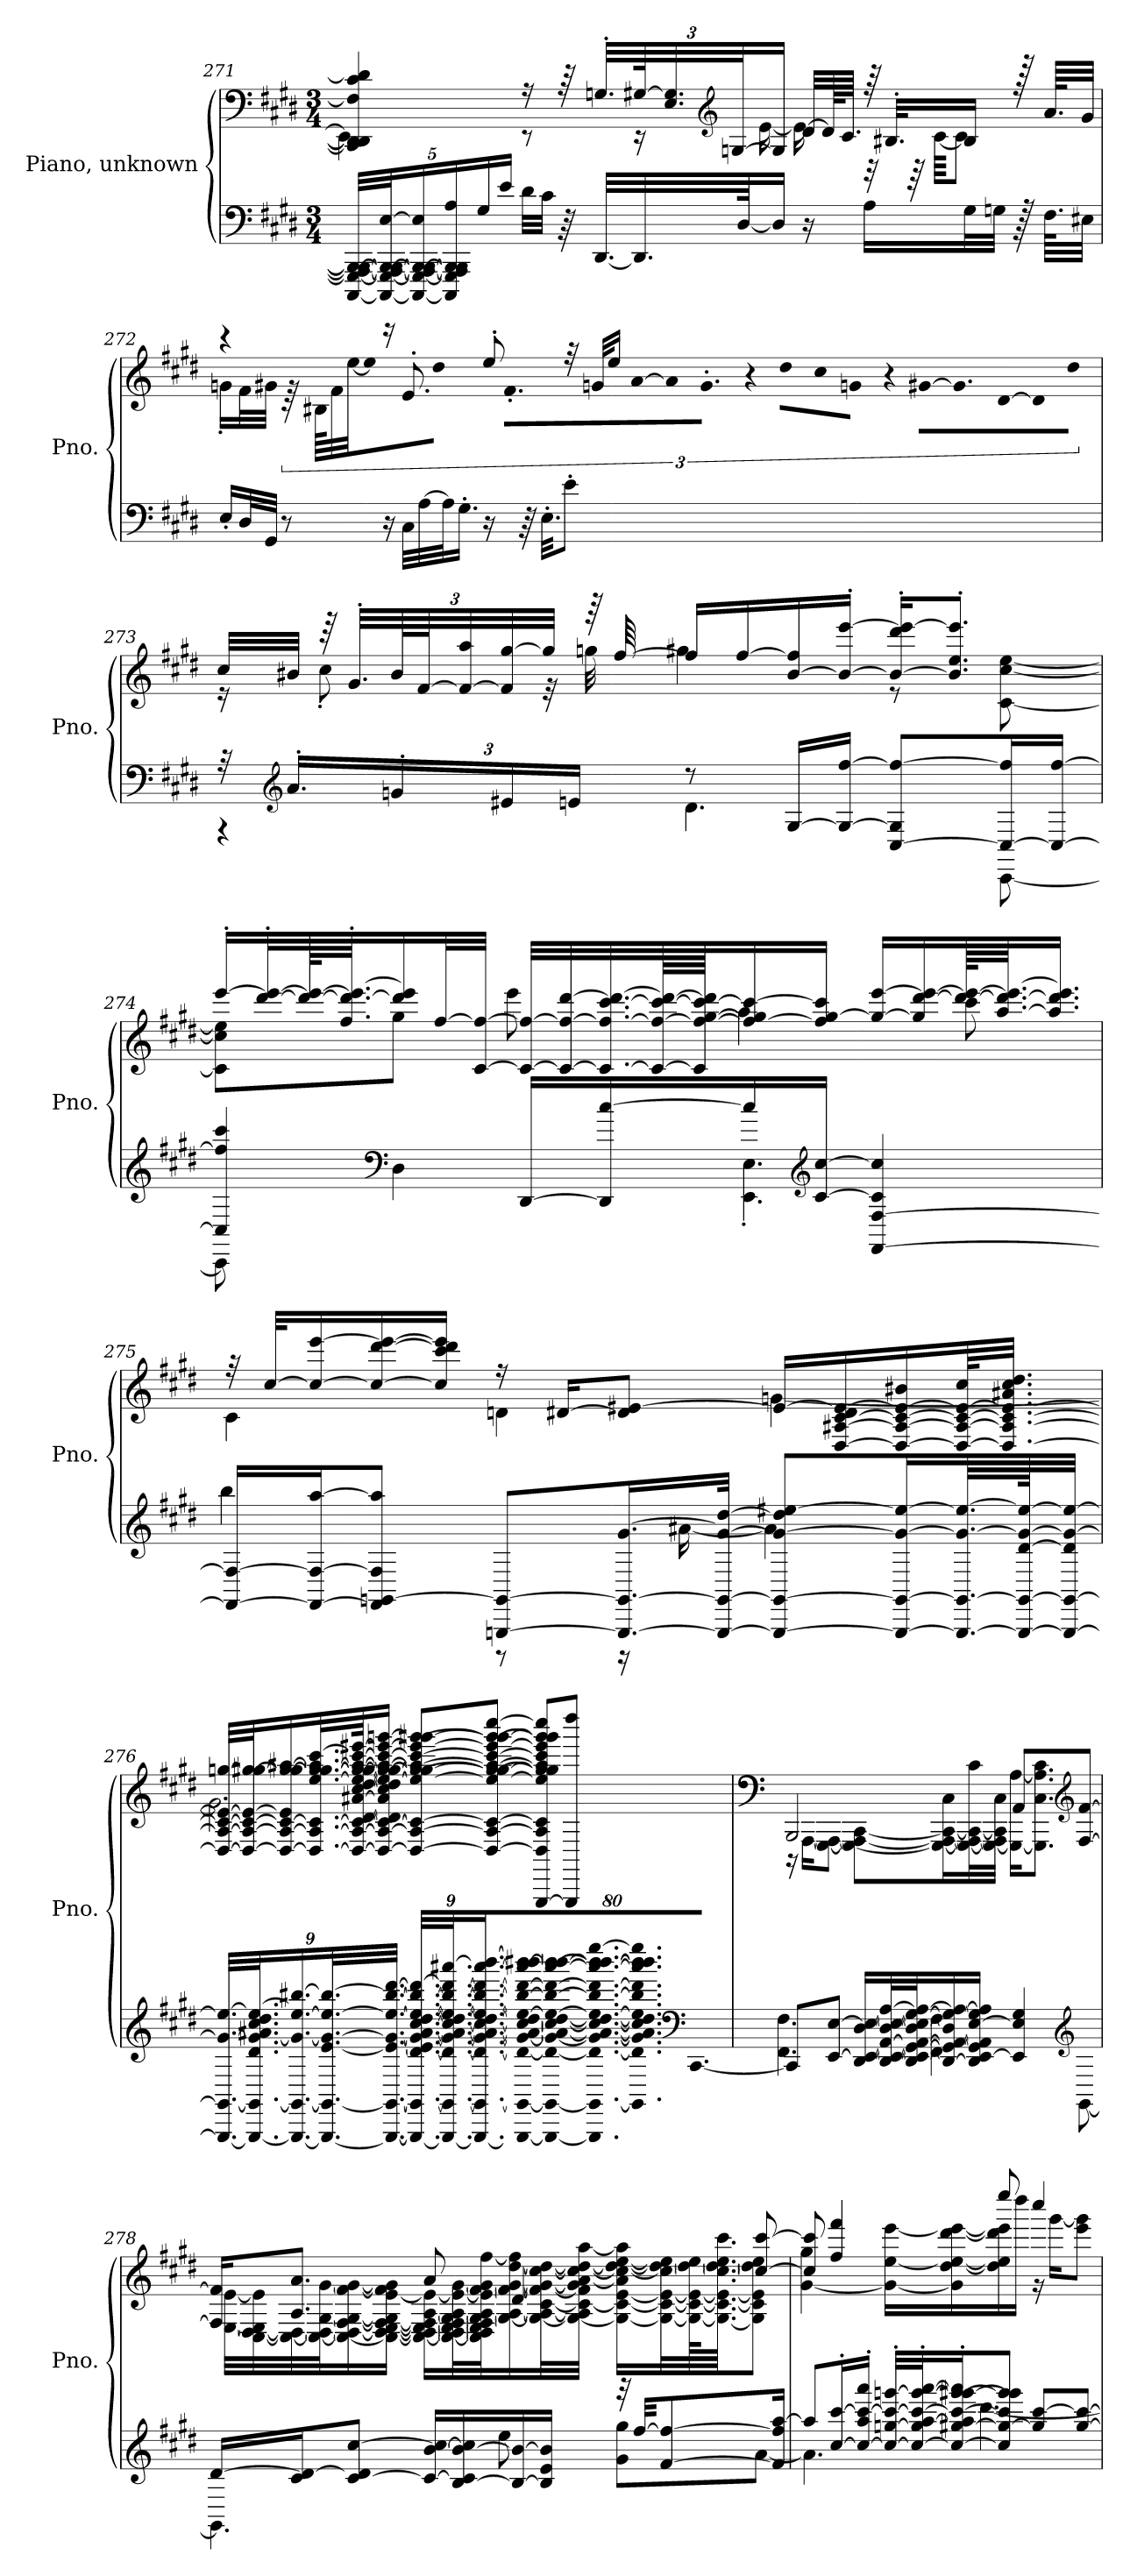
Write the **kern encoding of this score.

**kern	**kern
*part1	*part1
*staff2	*staff1
*I"Piano, unknown	*
*I'Pno.	*
!!LO:LB:g=z
*clefF4	*clefF4
*k[f#c#g#d#]	*k[f#c#g#d#]
*M3/4	*M3/4
*Xbrackettup	*
=271	=271
*	*^
[40CCC#/ 40GGG#/_ 40AAA/_ 40BBB/_ 40BBB#/_LLL	4CC#/] 4DD/] 4DD#/] 4F#/] 4c#/ 4d#/]	4EE\]
40CCC#/_ 40GGG#/_ 40AAA/_ 40BBB/_ 40BBB#/_ [40E/J	.	.
20CCC#/_ 20GGG#/_ 20AAA/_ 20BBB/_ 20BBB#/_ 20E/]	.	.
20CCC#/] 20GGG#/] 20AAA/] 20BBB/] 20BBB#/] 20A/	.	.
20G#/	.	.
20e/JJ	.	.
32d#\LLL	16r	8r
32c#\JJJ	.	.
64r	64r	.
[32.DD#/LLL	32.Gn'/LLL	.
*	*Xbrackettup	*
32.DD#/]	[96G#X/K	16r
.	48.E/ 48.G#/]	.
*	*clefG2	*
.	[48Gn/J	.
[64D#/JK	.	.
16D#/JJ]	16G/JJ]	[16e\
16r	[32d#/LLL	16e\]
.	128d#/KL]	.
.	64.c#/JJJJ	.
16A\LL	64r	32r
.	32.B#X'/KLL	.
.	.	64r
.	.	[64c#\KKKL
32G#\L	16B#/JJ	8c#\J]
32Gn\JJJ	.	.
128r	128r	.
64.F#\KLLL	64.a/KLLL	.
32E#X\JJJ	32g#/JJJ	.
!!LO:LB:g=z	!!
=272	=272	=272
16E'/LL	4r	16gn'\LL
32D#/L	.	32f#\L
32GG#/JJJ	.	32g#X\JJJ
*	*	*brackettup
8r	.	96r
.	.	96B#X\KLLL
.	.	48f#\
.	.	[48ee\
.	.	32ee\]
.	.	32dd#\JJJ
16r	16r	16.f#'\LL
32C#\LLL	8.e'/	.
[32A\	.	[32a\L
32A\J]	.	32a\J]
16.G#'\JJ	.	16.g#'\JJ
16r	8ee'/	32r
.	.	32dd#\LLL
64r	.	64cc#\K
32.E'\KKL	.	32gn\JJJ
.	.	128r
.	.	[128g#X\KKLLL
8e'\J	32r	32.g#\]
.	32gn/KLL	.
.	.	[64d#\K
.	16ee/JJ	32d#\]
.	.	32dd#\JJJ
!!LO:LB:g=z	!!
=273	=273	=273
*^	*	*
32r	4r	32cc#/LLL	16r
*clefG2	*	*	*
16.a'/LL	.	32b#X/JJJ	.
.	.	64r	8cc#'\
.	.	32.g#'/LLL	.
*	*	*Xbrackettup	*
24gn'/	.	96b#/L	.
.	.	[96f#/J	.
.	.	48f#/_ 48aa/	.
24e#X/	.	48f#/] [48gg#/	.
.	.	32gg#/JJJ]	32r
24en/JJ	.	.	.
.	.	64r	32ggn\
.	.	[64ff#/	.
8r	4.d#\	16ff#/LL]	4gg#X\
.	.	[16ff#/	.
[16G#/LL	.	[16b#/ 16ff#/]	.
16G#/_ [16ff#/JJ	.	16b#/_' [16eee/'JJ	.
[8C#/ 8G#/] 8ff#/_L	.	16b#/_' 16ddd#/' 16eee/_'KL	8r
.	.	8.b#/]' 8.ee/' 8.eee/]'J	.
16C#/_ 16ff#/]L	[8CC#\	.	[8c#\ [8cc#\ [8ee\
16C#/_ [16ff#/JJ	.	.	.
!!LO:PB:g=z	!!
=274	=274	=274	=274
4C#/] 4ff#/] 4ccc#/	8CC#\]	[16eee'/LL	8c#\] 8cc#\] 8ee\]L
.	.	[32ddd#/' 32eee/_'L	.
.	.	128ddd#/_ 128eee/_KL	.
.	.	64.ff#/' 64.ddd#/_' 64.eee/_'JJ	.
*clefF4	*	*	*
.	4D#\	16ddd#/] 16eee/]	8gg#\J
.	.	[32ff#/L	.
.	.	[32c#/ 32ff#/_JJJ	.
[16DD#/LL	.	32c#/_ 32ff#/_LLL	8eee\
.	.	32c#/_ 32ff#/_ [32ddd#/	.
16DD#/] [16cc#/	.	32.c#/_ 32.ff#/_ [32.ccc#/ 32.ddd#/_	.
.	.	128c#/_ 128ff#/_ 128ccc#/_ 128ddd#/_LL	.
.	.	128c#/] 128ff#/_ [128gg#/ 128ccc#/_ 128ddd#/]JJJ	.
16cc#/]	4.EE\' 4.E\'	16ff#/_ 16gg#/] 16ccc#/_	4aa\
*clefG2	*	*	*
[16c#/ [16cc#/JJ	.	16ff#/] [16gg#/ 16ccc#/]JJ	.
[4FF#/ [4F#/ 4c#/] 4cc#/]	.	16gg#/_ [16eee/LL	.
.	.	16gg#/] [16ddd#/ 16eee/_	.
.	.	128ddd#/_ 128eee/_KLL	8ccc#\
.	.	[64.aa/ 64.ddd#/_ 64.eee/_JJ	.
.	.	16.aa/] 16.ddd#/] 16.eee/]JJ	.
!!LO:LB:g=z	!!
=275	=275	=275	=275
16FF#/_ 16F#/_LL	4bb\	32r	4c#\
.	.	[32cc#/KLL	.
16FF#/_ 16F#/_ [16aa/J	.	16cc#/_ [16eee/	.
8FF#/] [8GGn/ 8F#/] 8aa/]J	.	16cc#/_ [16ddd#/ 16eee/_	.
.	.	16cc#/] 16ccc#/ 16ddd#/] 16eee/]JJ	.
[8GGGn/ 8GG/_L	8r	16r	4dn\
.	.	[16d#X/KL	.
16.GGG/_ 16.GG/_ [16.g#/L	16r	8d#/] [8e#X/J	.
.	[16a#X\	.	.
32GGG/_ 32GG/_ 32g#/_ [32dd#/JJk	.	.	.
8GGG/_ 8GG/_ 8g#/_ 8dd#/] [8ee#X/L	4a#\]	16e#/LL_	[4gn\
.	.	[16D#/ [16A#X/ [16c#/ 16d#/ 16e#/_	.
16GGG/_ 16GG/_ 16g#/_ 16ee#/_L	.	16D#/_ 16A#/_ 16c#/_ 16e#/_ 16b#X/	.
64.GGG/_ 64.GG/_ 64.g#/_ 64.ee#/_LL	.	64D#/_ 64A#/_ 64c#/_ 64e#/_ 64cc#/KL	.
.	.	32.D#/_ 32.A#/_ 32.c#/_ 32.e#/_ 32.a#X/ 32.cc#/ 32.dd#/JJJ	.
128GGG/_ 128GG/_ [128d#/ 128g#/_ 128ee#/_JK	.	.	.
32GGG/_ 32GG/_ 32d#/] 32g#/_ 32ee#/_JJJ	.	.	.
*v	*v	*	*
!!LO:LB:g=z	!!
=276	=276	=276
36.GGG/_ 36.GG/_ 36.g#/_ 36.ee#/_LLL	32D#/_ 32A#/_ 32c#/_ 32e#/_ [32ggn/LLL	2.g\]
.	32D#/_ 32A#/_ 32c#/_ 32e#/_ 32gg/_ [32gg#X/J	.
36.GGG/_ 36.GG/_ 36.d#/ 36.g#/_ 36.a#X/ 36.cc#/ 36.dd#/ 36.ee#/_J	.	.
.	16D#/_ 16A#/_ 16c#/_ 16e#/] 16gg/_ 16gg#/_ [16aa#X/	.
18.GGG/_ 18.GG/_ 18.g#/_ 18.ee#/_ [18.bb#X/	.	.
.	32.D#/_ 32.A#/_ 32.c#/_ [32.ee/ 32.gg/_ 32.gg#/_ 32.aa#/_ [32.ccc#/L	.
36.GGG/_ 36.GG/_ [36.e/ 36.g#/_ 36.ee#/_ 36.bb#/_L	.	.
.	64D#/_ 64A#/_ 64c#/_ [64d#/ [64a#X/ [64cc#/ [64dd#/ 64ee/_ 64gg/_ 64gg#/_ 64aa#/_ 64ccc#/_ [64eee#X/JK	.
.	16D#/_ 16A#/_ 16c#/_ 16d#/] 16a#/] 16cc#/] 16dd#/] 16ee/_ 16gg/_ 16gg#/_ 16aa#/_ 16ccc#/_ 16eee#/_ [16gggn/JJ	.
36.GGG/_ 36.GG/_ 36.e/_ 36.g#/_ 36.ee#/_ 36.bb#/_ [36.ddd#/JJJ	.	.
36.GGG/_ 36.GG/_ [36.d#/ 36.e/] 36.g#/_ [36.a#/ [36.cc#/ [36.dd#/ 36.ee#/_ 36.bb#/_ 36.ddd#/_LLL	8D#/_ 8A#/_ 8c#/_ 8ee/_ 8gg/_ 8gg#/_ 8aa#/_ 8ccc#/_ 8eee#/_ 8ggg/_ [8ggg#X/L	.
36.GGG/_ 36.GG/_ 36.d#/_ 36.g#/_ 36.a#/_ 36.cc#/_ 36.dd#/_ 36.ee#/_ 36.bb#/_ 36.ddd#/_ [36.aaa#X/J	.	.
18.GGG/_ 18.GG/_ 18.d#/_ 18.g#/_ 18.a#/_ 18.cc#/_ 18.dd#/_ 18.ee#/_ 18.bb#/_ 18.ddd#/_ 18.aaa#/_ [18.bbb/J	.	.
.	8D#/_ 8A#/_ 8c#/_ 8ee/_ 8gg/_ 8gg#/_ 8aa#/_ 8ccc#/_ 8eee#/_ 8ggg/_ 8ggg#/_ [8cccc#/J	.
!LO:N:vis=8	!	!
640%71GGG/_ 640%71GG/_ 640%71d#/_ 640%71g#/_ 640%71a#/_ 640%71cc#/_ 640%71dd#/_ 640%71ee#/_ 640%71bb#/_ 640%71ddd#/_ 640%71aaa#/_ 640%71bbb/_ [640%71bbb#X/	.	.
.	[8GGG#/ 8D#/] 8A#/] 8c#/] 8ee/] 8gg/] 8gg#/] 8aa#/] 8ccc#/] 8eee#/] 8ggg/] 8ggg#/] 8cccc#/]L	.
!LO:N:vis=64	!	!
640%9GGG/_ 640%9GG/_ 640%9d#/_ 640%9g#/_ 640%9a#/_ 640%9cc#/_ 640%9dd#/_ 640%9ee#/_ 640%9bb#/_ 640%9ddd#/_ 640%9aaa#/_ 640%9bbb/_ 640%9bbb#/_KLL	.	.
36.GGG/] 36.GG/_ 36.d#/_ 36.g#/_ 36.a#/_ 36.cc#/_ 36.dd#/_ 36.ee#/_ 36.bb#/_ 36.ddd#/_ 36.aaa#/_ 36.bbb/_ 36.bbb#/_ [36.eeee/J	.	.
18.GG/] 18.d#/] 18.g#/] 18.a#/] 18.cc#/] 18.dd#/] 18.ee#/] 18.bb#/] 18.ddd#/] 18.aaa#/] 18.bbb/] 18.bbb#/] 18.eeee/]	.	.
.	8GGG#/] 8dddd#/J	.
*clefF4	*	*
[18.CC#/JJ	.	.
!!LO:LB:g=z	!!
=277	=277	=277
*	*clefF4	*
*^	*	*
8CC#/L]	4.FF#\ 4.F#\	2BBB/	16r
.	.	.	[16AAA\KL
[8EE/ [8E/J	.	.	[8GGG#\ 8AAA\_J
[16DD#/ 16EE/_ [16D#/ 16E/_LL	.	.	8GGG#\_ 8AAA\_ [8CC#\L
32DD#/_ 32EE/_ [32AA/ 32D#/_ 32E/_ [32A/L	.	.	.
32DD#/_ 32EE/] [32GG#/ 32AA/_ 32D#/_ 32E/] [32G#/ 32A/_J	.	.	.
16DD#/_ 16GG#/_ 16AA/_ 16D#/] 16G#/_ 16A/_	4FF#\ 4F#\	.	16GGG#\_ 16AAA\_ 16CC#\_ 16C#\L
16DD#/] [16EE/ 16GG#/] 16AA/] [16E/ 16G#/] 16A/]JJ	.	.	32GGG#\_ 32AAA\_ 32CC#\_ 32c#\L
.	.	.	32GGG#\_ 32AAA\] 32CC#\] 32C#\JJJ
4EE/] 4E/] 4G#/	.	8AA/L	16GGG#\_ [16A\KL
.	.	.	8.GGG#\] 8.C#\ 8.A\] 8.c#\J
*clefG2	*	*clefG2	*
.	[8GG#\	[8F#/ [8f#/J	.
!!LO:LB:g=z	!!
=278	=278	=278	=278
[16d#/LL	4.GG#\]	16F#/] 16f#/]KL	[32E\ [32e\LLL
.	.	.	[32C#\ [32D#\ 32E\] 32e\]
16c#/ 16d#/_J	.	8.A/ 8.a/J	32C#\_ 32D#\_
.	.	.	32C#\_ 32D#\_ [32G#\ [32g#\J
[8c#/ 8d#/] [8cc#/J	.	.	16C#\_ 16D#\_ [16F#\ 16G#\_ [16f#\ 16g#\_
.	.	.	16C#\_ 16D#\_ [16E\ 16F#\_ 16G#\] [16e\ 16f#\] 16g#\]JJ
16c#/_ [16b/ 16cc#/_LL	.	8a/	16C#\_ 16D#\_ 16E\_ 16F#\_ [16A\ 16e\_LL
[16B/ 16c#/] 16b/_ 16cc#/]	.	.	32C#\_ 32D#\_ 32E\_ 32F#\_ [32G#\ 32A\_ 32e\_ [32g#\L
.	.	.	32C#\] 32D#\] 32E\] 32F#\] 32G#\_ 32A\_ 32e\] [32f#\ 32g#\_ [32ff#\J
16B/_ 16b/_	8ee\	4d#/	16G#\_ 16A\_ 16f#\_ 16g#\_ [16dd#\ 16ff#\]
16B/] 16e/ 16b/]JJ	.	.	32G#\_ 32A\_ [32c#\ 32f#\_ 32g#\_ [32cc#\ 32dd#\_L
.	.	.	32G#\_ 32A\] 32c#\_ 32f#\] 32g#\] [32a\ 32cc#\_ 32dd#\_ [32aa\JJJ
32r	8g#\ 8gg#\L	.	16G#\_ 16c#\_ [16e\ 16a\] 16cc#\_ 16dd#\_ [16ee\ 16aa\]LL
[32ff#/KKL	.	.	.
[8f#/ 8ff#/_	.	.	32G#\_ 32c#\_ 32e\_ 32cc#\] 32dd#\_ 32ee\_L
.	.	.	128G#\_ 128c#\_ 128e\_ 128dd#\_ 128ee\_KL
.	.	.	64.G#\_ 64.c#\_ 64.e\_ 64.cc#\ 64.dd#\_ 64.ee\_ 64.ccc#\JJJ
.	[8a\J	[8cc#/ [8ccc#/	8G#\] 8c#\] 8e\] 8dd#\] 8ee\]J
16f#/] 16ff#/] [16aa/Jk	.	.	.
!!LO:LB:g=z	!!
=279	=279	=279	=279
8aa/L]	4.a\]	8cc#/] 8ccc#/]	[4g#\ 4gg#\
[16cc#/' [16ccc#/'L	.	4ff#/ 4fff#/	.
16cc#/_' 16aa/' 16ccc#/_' 16aaa/'JJ	.	.	.
32cc#/_' [32ggn/' 32ccc#/_' [32gggn/'LLL	.	.	16g#\_ [16ee\ [16eee\LL
32cc#/_' 32gg/]' [32aa/' 32ccc#/_' 32ggg/_' [32aaa/'J	.	.	.
16cc#/_' [16gg#X/' 16aa/]' 16ccc#/_' 16ggg/_' [16ggg#X/' 16aaa/]'J	.	.	16g#\] [16dd#\ 16ee\_ [16ddd#\ 16eee\_
8cc#/] 8gg#/_ 8ccc#/] 8ggg/] 8ggg#/]J	[4.ddd#\	8eeee/	16dd#\] 16ee\] 16ddd#\] 16eee\]
.	.	.	16dddd#\JJ
8gg#/] [8ccc#/L	.	4cccc#/	16r
.	.	.	[16ggg#\KL
[8gg#/ 8ccc#/_J	.	.	8eee\ 8ggg#\]J
*v	*v	*	*
*	*v	*v
=	=
*-	*-
